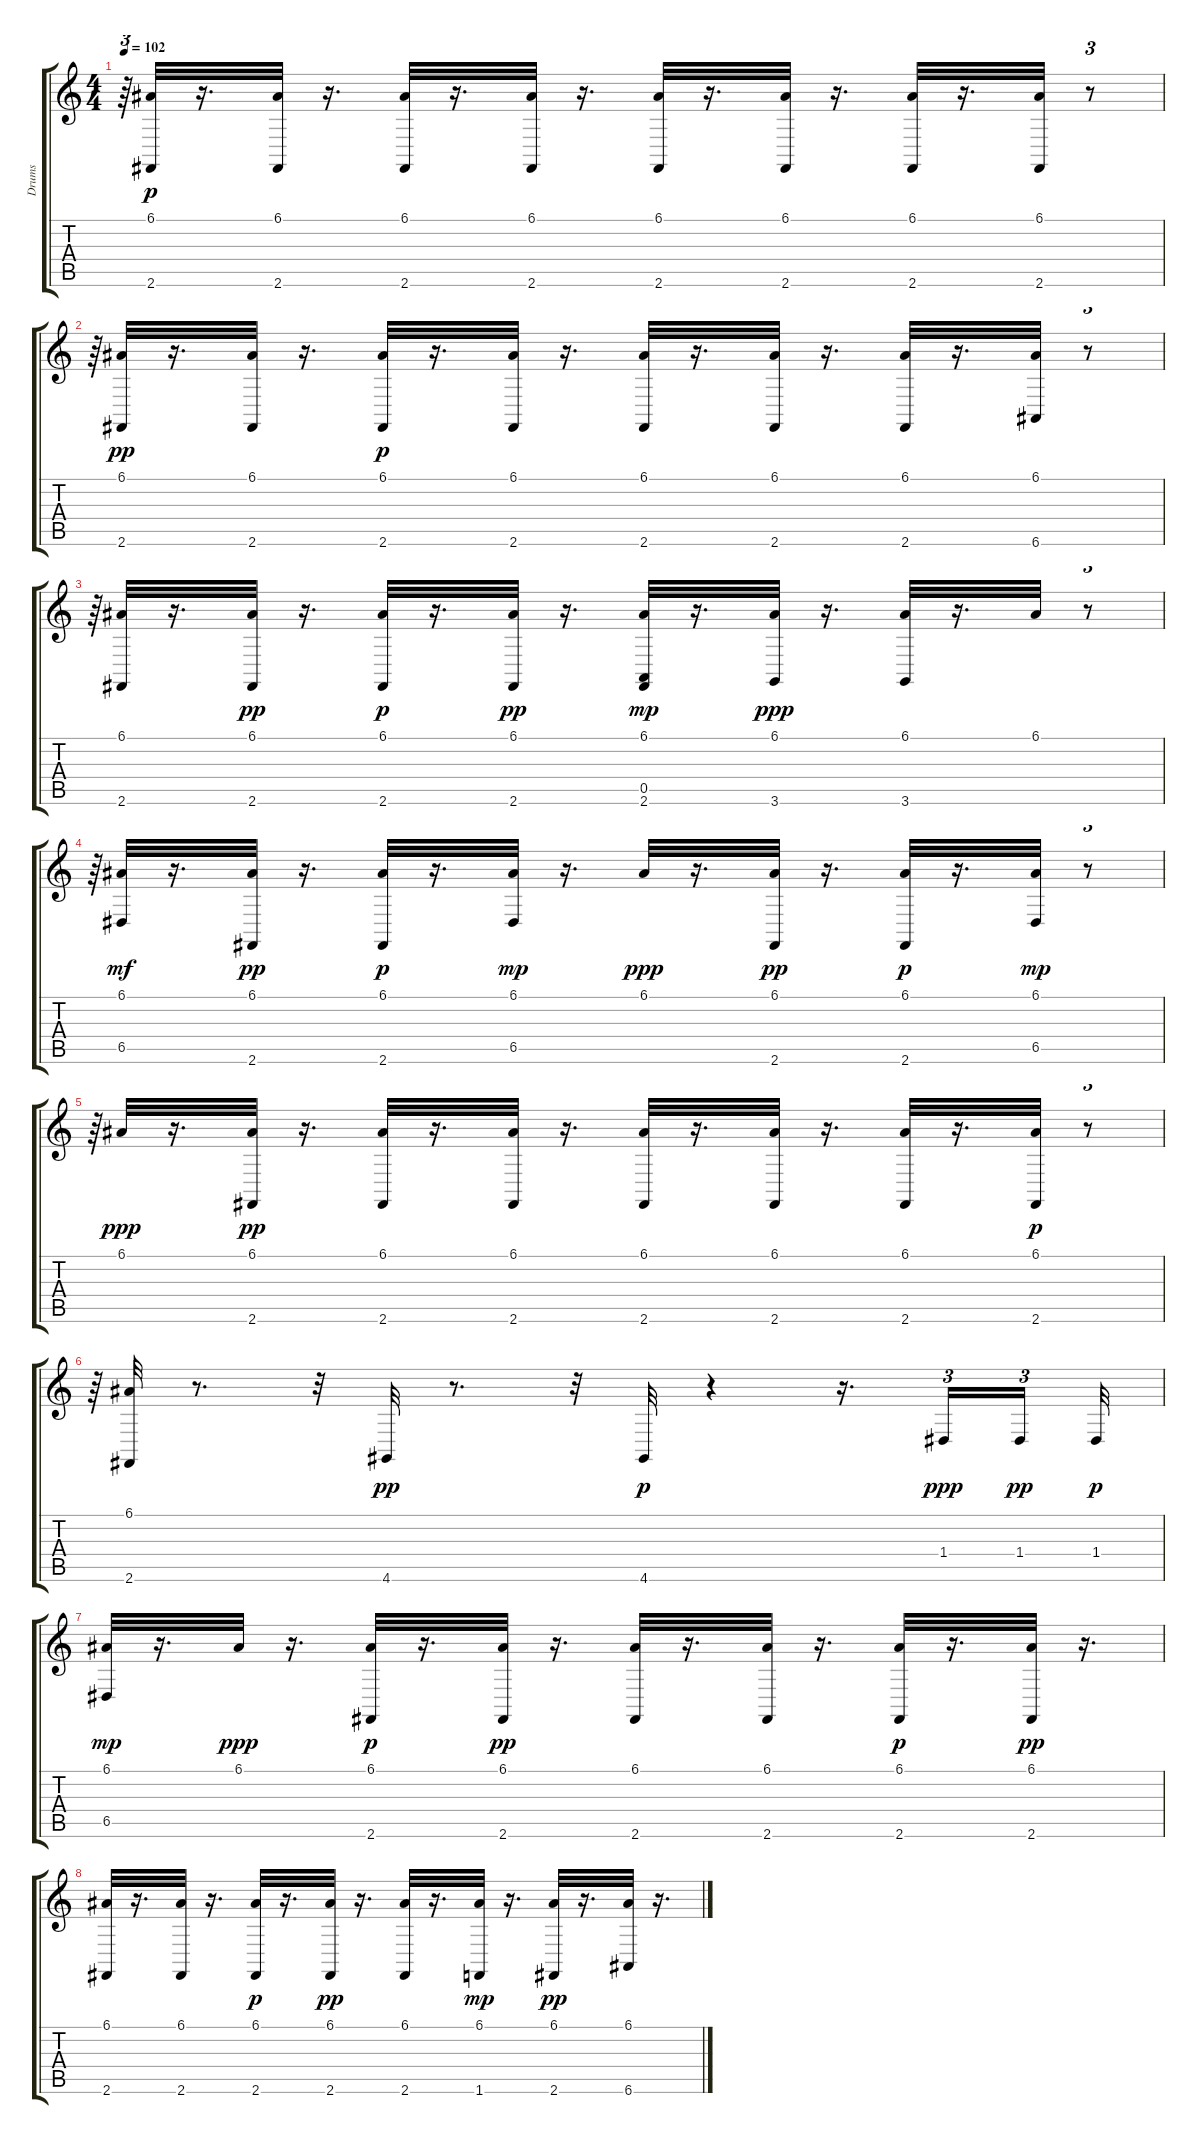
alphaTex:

\track ("Drums" "Drums") {instrument synthdrum}
\staff {score tabs}
\tuning (E4 B3 G3 D3 A2 E2) {hide}
\ts (4 4)
\tempo 102
\clef g2
\ks c
r.64{tu (3 2) dy p} (6.1 2.6).32 r.16{d} (6.1 2.6).32 r.16{d} (6.1 2.6).32 r.16{d} (6.1 2.6).32 r.16{d} (6.1 2.6).32 r.16{d} (6.1 2.6).32 r.16{d} (6.1 2.6).32 r.16{d} (6.1 2.6).32 r.8{tu (3 2)} |
r.64{tu (3 2)} (6.1 2.6).32{dy pp} r.16{d} (6.1 2.6).32 r.16{d} (6.1 2.6).32{dy p} r.16{d} (6.1 2.6).32 r.16{d} (6.1 2.6).32 r.16{d} (6.1 2.6).32 r.16{d} (6.1 2.6).32 r.16{d} (6.1 6.6).32 r.8{tu (3 2)} |
r.64{tu (3 2)} (6.1 2.6).32 r.16{d} (6.1 2.6).32{dy pp} r.16{d} (6.1 2.6).32{dy p} r.16{d} (6.1 2.6).32{dy pp} r.16{d} (6.1 0.5 2.6).32{dy mp} r.16{d} (6.1 3.6).32{dy ppp} r.16{d} (6.1 3.6).32 r.16{d} 6.1.32 r.8{tu (3 2)} |
r.64{tu (3 2)} (6.1 6.5).32{dy mf} r.16{d} (6.1 2.6).32{dy pp} r.16{d} (6.1 2.6).32{dy p} r.16{d} (6.1 6.5).32{dy mp} r.16{d} 6.1.32{dy ppp} r.16{d} (6.1 2.6).32{dy pp} r.16{d} (6.1 2.6).32{dy p} r.16{d} (6.1 6.5).32{dy mp} r.8{tu (3 2)} |
r.64{tu (3 2)} 6.1.32{dy ppp} r.16{d} (6.1 2.6).32{dy pp} r.16{d} (6.1 2.6).32 r.16{d} (6.1 2.6).32 r.16{d} (6.1 2.6).32 r.16{d} (6.1 2.6).32 r.16{d} (6.1 2.6).32 r.16{d} (6.1 2.6).32{dy p} r.8{tu (3 2)} |
r.64{tu (3 2)} (6.1 2.6).32 r.8{d} r.32 4.6.32{dy pp} r.8{d} r.32 4.6.32{dy p} r.4 r.16{d} 1.4.16{tu (3 2) dy ppp} 1.4.16{tu (3 2) dy pp beam splitsecondary} 1.4.32{dy p} |
(6.1 6.5).32{dy mp} r.16{d} 6.1.32{dy ppp} r.16{d} (6.1 2.6).32{dy p} r.16{d} (6.1 2.6).32{dy pp} r.16{d} (6.1 2.6).32 r.16{d} (6.1 2.6).32 r.16{d} (6.1 2.6).32{dy p} r.16{d} (6.1 2.6).32{dy pp} r.16{d} |
(6.1 2.6).32 r.16{d} (6.1 2.6).32 r.16{d} (6.1 2.6).32{dy p} r.16{d} (6.1 2.6).32{dy pp} r.16{d} (6.1 2.6).32 r.16{d} (6.1 1.6).32{dy mp} r.16{d} (6.1 2.6).32{dy pp} r.16{d} (6.1 6.6).32 r.16{d}
